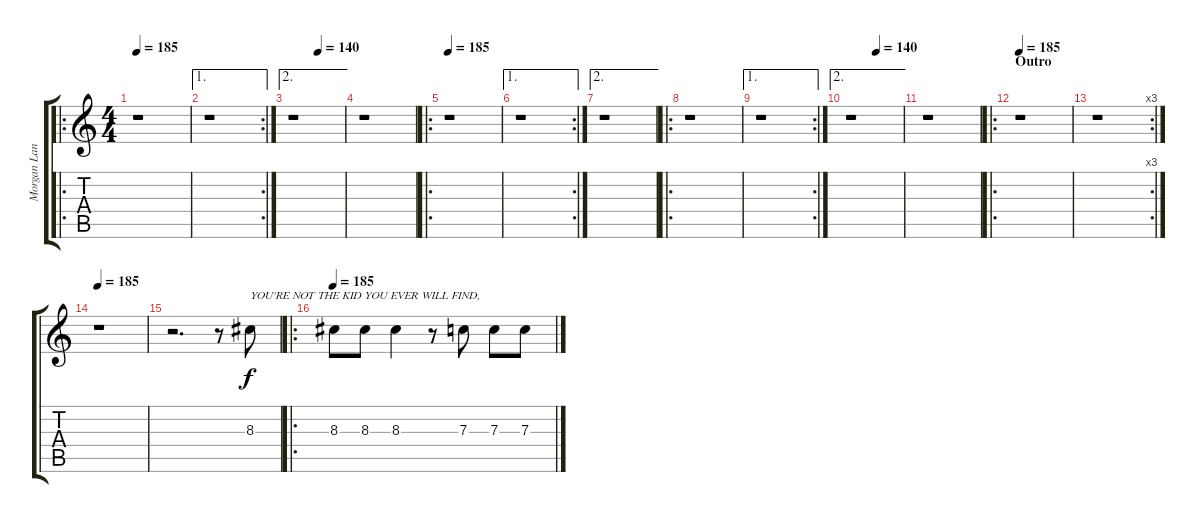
\track ("Morgan Lander - Vocals" "Morgan Lan") {instrument distortionguitar}
\staff {score tabs}
\tuning (D4 A3 F3 C3 G2 C2) {hide}
\ro
\ts (4 4)
\tempo 185
\clef g2
\ks c
r.1{dy f} |
\ae 1
\rc 2
r.1 |
\ae 2
\tempo (140 0.5)
r.1 |
r.1 |
\ro
\tempo 185
r.1 |
\ae 1
\rc 2
r.1 |
\ae 2
r.1 |
\ro
r.1 |
\ae 1
\rc 2
r.1 |
\ae 2
\tempo (140 0.5)
r.1 |
r.1 |
\ro
\section ("" "Outro")
\tempo 185
r.1 |
\rc 3
r.1 |
\tempo 185
r.1 |
r.2{d} r.8 8.3.8{txt "YOU'RE NOT THE KID YOU EVER WILL FIND,"} |
\ro
\tempo 185
8.3.8 8.3.8 8.3.4 r.8 7.3.8 7.3.8 7.3.8
